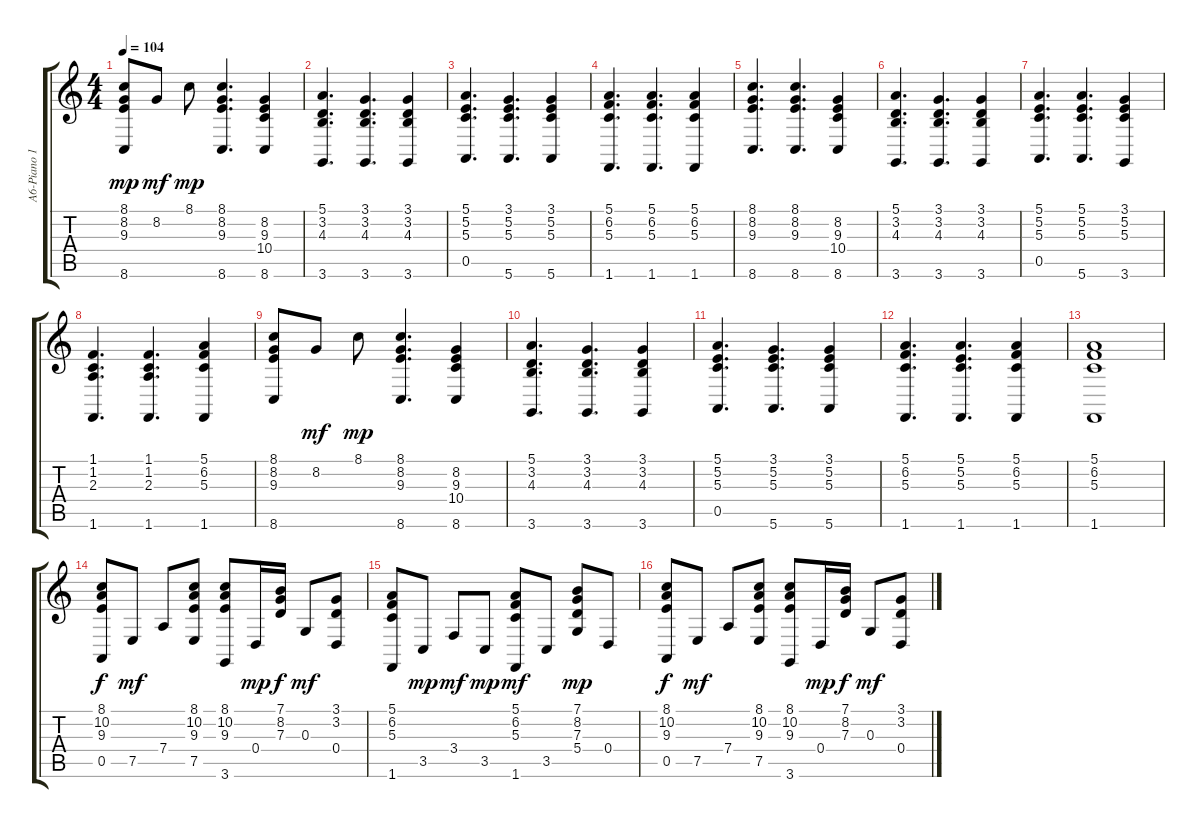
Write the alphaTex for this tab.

\track ("A6-Piano 1w    " "A6-Piano 1") {instrument brightacousticpiano}
\staff {score tabs}
\tuning (E4 B3 G3 D3 A2 E2) {hide}
\ts (4 4)
\tempo 104
\clef g2
\ks c
(8.1 8.2 9.3 8.6).8{dy mp} 8.2.8{dy mf} 8.1.8{dy mp} (8.1 8.2 9.3 8.6).4{d} (8.2 9.3 10.4 8.6).4 |
(5.1 3.2 4.3 3.6).4{d} (3.1 3.2 4.3 3.6).4{d} (3.1 3.2 4.3 3.6).4 |
(5.1 5.2 5.3 0.5).4{d} (3.1 5.2 5.3 5.6).4{d} (3.1 5.2 5.3 5.6).4 |
(5.1 6.2 5.3 1.6).4{d} (5.1 6.2 5.3 1.6).4{d} (5.1 6.2 5.3 1.6).4 |
(8.1 8.2 9.3 8.6).4{d} (8.1 8.2 9.3 8.6).4{d} (8.2 9.3 10.4 8.6).4 |
(5.1 3.2 4.3 3.6).4{d} (3.1 3.2 4.3 3.6).4{d} (3.1 3.2 4.3 3.6).4 |
(5.1 5.2 5.3 0.5).4{d} (5.1 5.2 5.3 5.6).4{d} (3.1 5.2 5.3 3.6).4 |
(1.1 1.2 2.3 1.6).4{d} (1.1 1.2 2.3 1.6).4{d} (5.1 6.2 5.3 1.6).4 |
(8.1 8.2 9.3 8.6).8 8.2.8{dy mf} 8.1.8{dy mp} (8.1 8.2 9.3 8.6).4{d} (8.2 9.3 10.4 8.6).4 |
(5.1 3.2 4.3 3.6).4{d} (3.1 3.2 4.3 3.6).4{d} (3.1 3.2 4.3 3.6).4 |
(5.1 5.2 5.3 0.5).4{d} (3.1 5.2 5.3 5.6).4{d} (3.1 5.2 5.3 5.6).4 |
(5.1 6.2 5.3 1.6).4{d} (5.1 5.2 5.3 1.6).4{d} (5.1 6.2 5.3 1.6).4 |
(5.1 6.2 5.3 1.6).1 |
(8.1 10.2 9.3 0.5).8{dy f} 7.5.8{dy mf} 7.4.8 (8.1 10.2 9.3 7.5).8 (8.1 10.2 9.3 3.6).8 0.4.16{dy mp} (7.1 8.2 7.3).16{dy f} 0.3.8{dy mf} (3.1 3.2 0.4).8 |
(5.1 6.2 5.3 1.6).8 3.5.8{dy mp} 3.4.8{dy mf} 3.5.8{dy mp} (5.1 6.2 5.3 1.6).8{dy mf} 3.5.8 (7.1 8.2 7.3 5.4).8{dy mp} 0.4.8 |
(8.1 10.2 9.3 0.5).8{dy f} 7.5.8{dy mf} 7.4.8 (8.1 10.2 9.3 7.5).8 (8.1 10.2 9.3 3.6).8 0.4.16{dy mp} (7.1 8.2 7.3).16{dy f} 0.3.8{dy mf} (3.1 3.2 0.4).8
